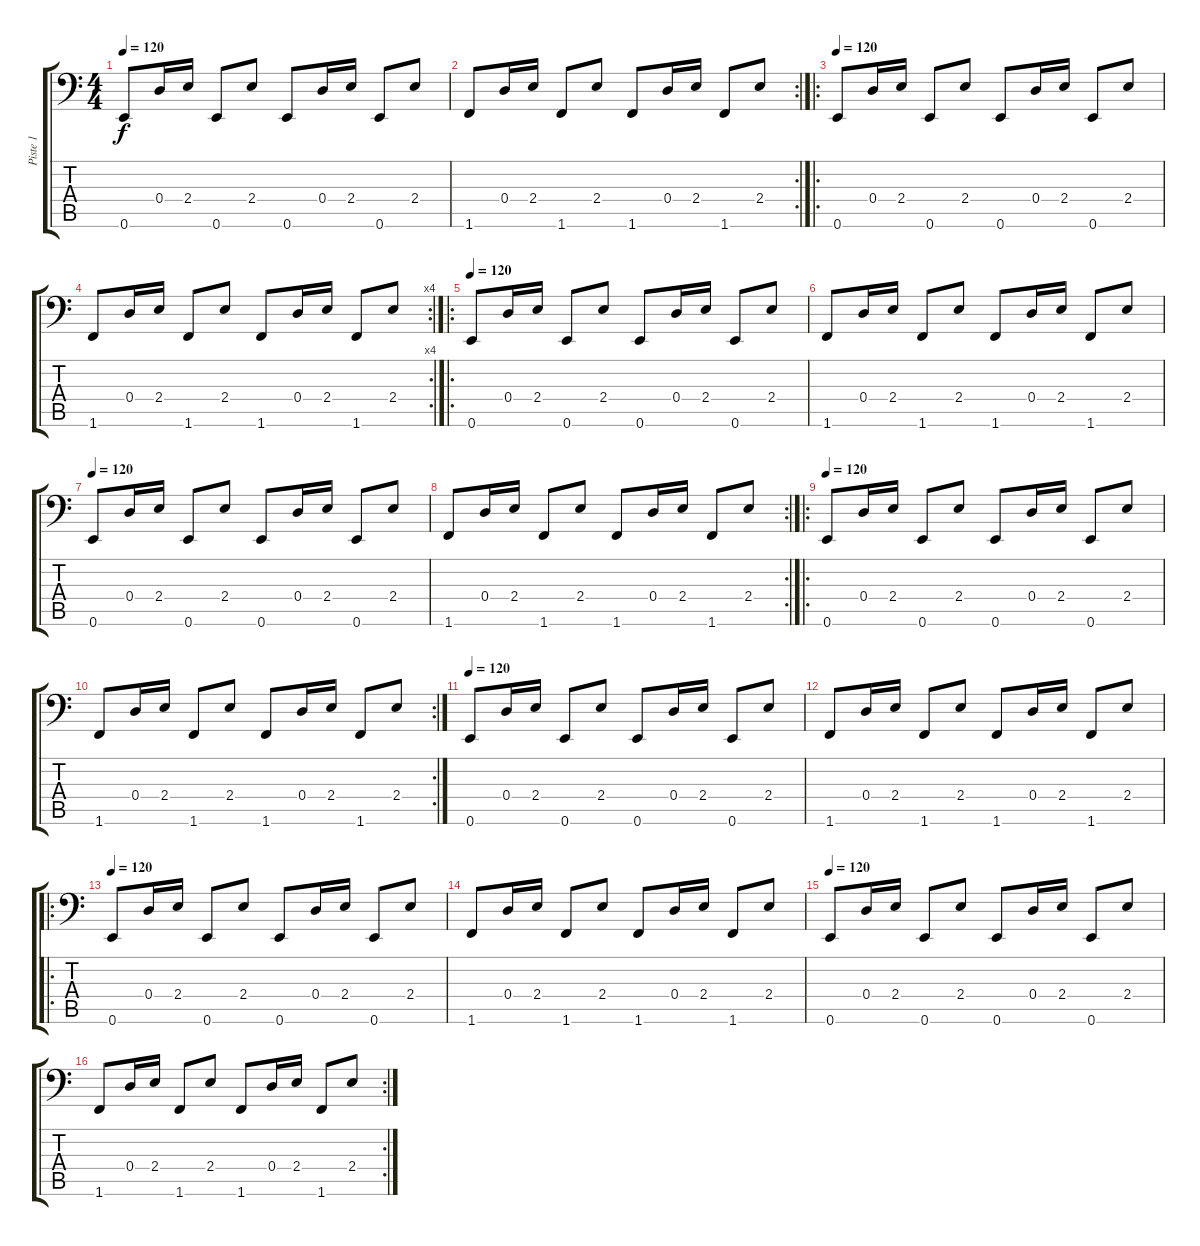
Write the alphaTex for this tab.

\track ("Piste 1" "Piste 1") {instrument slapbass1}
\staff {score tabs}
\tuning (E3 B2 G2 D2 A1 E1) {hide}
\ts (4 4)
\tempo 120
\clef f4
\ks c
0.6.8{dy f} 0.4.16 2.4.16 0.6.8 2.4.8 0.6.8 0.4.16 2.4.16 0.6.8 2.4.8 |
\rc 2
1.6.8 0.4.16 2.4.16 1.6.8 2.4.8 1.6.8 0.4.16 2.4.16 1.6.8 2.4.8 |
\ro
\tempo 120
0.6.8 0.4.16 2.4.16 0.6.8 2.4.8 0.6.8 0.4.16 2.4.16 0.6.8 2.4.8 |
\rc 4
1.6.8 0.4.16 2.4.16 1.6.8 2.4.8 1.6.8 0.4.16 2.4.16 1.6.8 2.4.8 |
\ro
\tempo 120
0.6.8 0.4.16 2.4.16 0.6.8 2.4.8 0.6.8 0.4.16 2.4.16 0.6.8 2.4.8 |
1.6.8 0.4.16 2.4.16 1.6.8 2.4.8 1.6.8 0.4.16 2.4.16 1.6.8 2.4.8 |
\tempo 120
0.6.8 0.4.16 2.4.16 0.6.8 2.4.8 0.6.8 0.4.16 2.4.16 0.6.8 2.4.8 |
\rc 2
1.6.8 0.4.16 2.4.16 1.6.8 2.4.8 1.6.8 0.4.16 2.4.16 1.6.8 2.4.8 |
\ro
\tempo 120
0.6.8 0.4.16 2.4.16 0.6.8 2.4.8 0.6.8 0.4.16 2.4.16 0.6.8 2.4.8 |
\rc 2
1.6.8 0.4.16 2.4.16 1.6.8 2.4.8 1.6.8 0.4.16 2.4.16 1.6.8 2.4.8 |
\tempo 120
0.6.8 0.4.16 2.4.16 0.6.8 2.4.8 0.6.8 0.4.16 2.4.16 0.6.8 2.4.8 |
1.6.8 0.4.16 2.4.16 1.6.8 2.4.8 1.6.8 0.4.16 2.4.16 1.6.8 2.4.8 |
\ro
\tempo 120
0.6.8 0.4.16 2.4.16 0.6.8 2.4.8 0.6.8 0.4.16 2.4.16 0.6.8 2.4.8 |
1.6.8 0.4.16 2.4.16 1.6.8 2.4.8 1.6.8 0.4.16 2.4.16 1.6.8 2.4.8 |
\tempo 120
0.6.8 0.4.16 2.4.16 0.6.8 2.4.8 0.6.8 0.4.16 2.4.16 0.6.8 2.4.8 |
\rc 2
1.6.8 0.4.16 2.4.16 1.6.8 2.4.8 1.6.8 0.4.16 2.4.16 1.6.8 2.4.8
